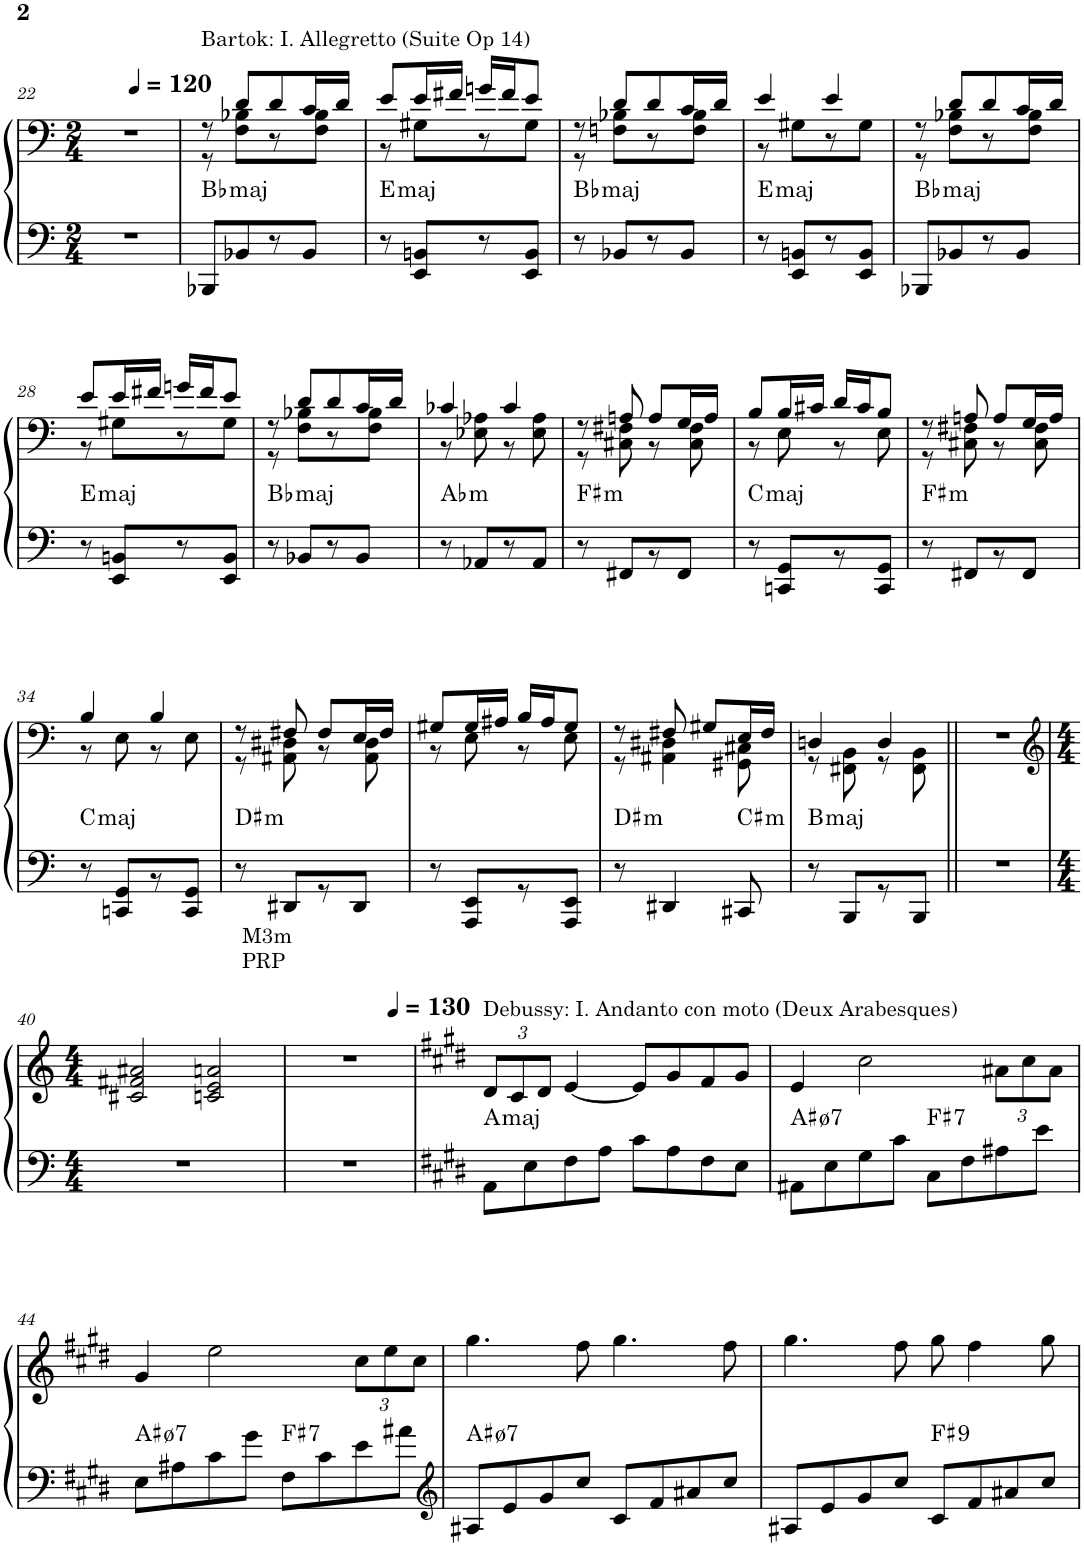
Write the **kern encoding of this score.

**kern	**kern	**harte
*part1	*part1	*part1
*staff2	*staff1	*
*I"Piano	*	*
*I'Pno.	*	*
!!LO:PB:g=z
*clefF4	*clefF4	*
*k[]	*k[]	*
*M2/4	*M2/4	*
=22	=22	=22
2r	2r	.
=23	=23	=23
*	*^	*
!	!LO:TX:a:t=Bartok&colon; I. Allegretto (Suite Op 14)	!	!LO:H:kt=maj
8BBB-X/L	8r	8r	Bb:maj
*	*MM120	*	*
8BB-X/	8d/L	8F\ 8B-X\L	.
8r	8d/	8r	.
8BB-/J	16c/L	8F\ 8B-\J	.
.	16d/JJ	.	.
=24	=24	=24	=24
!	!	!	!LO:H:kt=maj
8r	8e/L	8r	E:maj
8EE/ 8BBn/L	16e/L	8G#X\L	.
.	16f#X/JJ	.	.
8r	16gn/LL	8r	.
.	16f#/J	.	.
8EE/ 8BB/J	8e/J	8G#\J	.
=25	=25	=25	=25
!	!	!	!LO:H:kt=maj
8r	8r	8r	Bb:maj
8BB-X/L	8d/L	8Fn\ 8B-X\L	.
8r	8d/	8r	.
8BB-/J	16c/L	8F\ 8B-\J	.
.	16d/JJ	.	.
=26	=26	=26	=26
!	!	!	!LO:H:kt=maj
8r	4e/	8r	E:maj
8EE/ 8BBn/L	.	8G#X\L	.
8r	4e/	8r	.
8EE/ 8BB/J	.	8G#\J	.
=27	=27	=27	=27
!	!	!	!LO:H:kt=maj
8BBB-X/L	8r	8r	Bb:maj
8BB-X/	8d/L	8F\ 8B-X\L	.
8r	8d/	8r	.
8BB-/J	16c/L	8F\ 8B-\J	.
.	16d/JJ	.	.
!!LO:LB:g=z	!!
=28	=28	=28	=28
!	!	!	!LO:H:kt=maj
8r	8e/L	8r	E:maj
8EE/ 8BBn/L	16e/L	8G#X\L	.
.	16f#X/JJ	.	.
8r	16gn/LL	8r	.
.	16f#/J	.	.
8EE/ 8BB/J	8e/J	8G#\J	.
=29	=29	=29	=29
!	!	!	!LO:H:kt=maj
8r	8r	8r	Bb:maj
8BB-X/L	8d/L	8F\ 8B-X\L	.
8r	8d/	8r	.
8BB-/J	16c/L	8F\ 8B-\J	.
.	16d/JJ	.	.
=30	=30	=30	=30
!	!	!	!LO:H:kt=m
8r	4c-X/	8r	Ab:min
8AA-X/L	.	8E-X\ 8A-X\	.
8r	4c-/	8r	.
8AA-/J	.	8E-\ 8A-\	.
=31	=31	=31	=31
!	!	!	!LO:H:kt=m
8r	8r	8r	F#:min
8FF#X/L	8An/	8C#X\ 8F#X\	.
8r	8A/L	8r	.
8FF#/J	16G/L	8C#\ 8F#\	.
.	16A/JJ	.	.
=32	=32	=32	=32
!	!	!	!LO:H:kt=maj
8r	8B/L	8r	C:maj
8CCn/ 8GG/L	16B/L	8E\	.
.	16c#X/JJ	.	.
8r	16d/LL	8r	.
.	16c#/J	.	.
8CC/ 8GG/J	8B/J	8E\	.
=33	=33	=33	=33
!	!	!	!LO:H:kt=m
8r	8r	8r	F#:min
8FF#X/L	8An/	8C#X\ 8F#X\	.
8r	8A/L	8r	.
8FF#/J	16G/L	8C#\ 8F#\	.
.	16A/JJ	.	.
!!LO:LB:g=z	!!
=34	=34	=34	=34
!	!	!	!LO:H:kt=maj
8r	4B/	8r	C:maj
8CCn/ 8GG/L	.	8E\	.
8r	4B/	8r	.
8CC/ 8GG/J	.	8E\	.
=35	=35	=35	=35
!	!	!	!LO:H:kt=m
8r	8r	8r	D#:min
!LO:TX:b:t=M3m	!	!	!
!LO:TX:b:t=PRP	!	!	!
8DD#X/L	8F#X/	8AA#X\ 8D#X\	.
8r	8F#/L	8r	.
8DD#/J	16E/L	8AA#\ 8D#\	.
.	16F#/JJ	.	.
=36	=36	=36	=36
8r	8G#X/L	8r	.
8AAA/ 8EE/L	16G#/L	8E\	.
.	16A#X/JJ	.	.
8r	16B/LL	8r	.
.	16A#/J	.	.
8AAA/ 8EE/J	8G#/J	8E\	.
=37	=37	=37	=37
!	!	!	!LO:H:kt=m
8r	8r	8r	D#:min
4DD#X/	8F#X/	4AA#X\ 4D#X\	.
.	8G#X/L	.	.
!	!	!	!LO:H:kt=m
8CC#X/	16E/L	8GG#X\ 8C#X\	C#:min
.	16F#/JJ	.	.
=38	=38	=38	=38
!	!	!	!LO:H:kt=maj
8r	4Dn/	8r	B:maj
8BBB/L	.	8FF#X\ 8BB\	.
8r	4D/	8r	.
8BBB/J	.	8FF#\ 8BB\	.
*	*v	*v	*
=39||	=39||	=39||
2r	2r	.
!!LO:LB:g=z
=40	=40	=40
*	*clefG2	*
*M4/4	*M4/4	*
1r	2c#X/ 2f#X/ 2a#X/	.
.	2cn/ 2e/ 2an/	.
=41	=41	=41
1r	1r	.
=42	=42	=42
*k[f#c#g#d#]	*k[f#c#g#d#]	*
*	*Xbrackettup	*
*	*MM130	*
!	!LO:TX:a:t=Debussy&colon; I. Andanto con moto (Deux Arabesques)	!LO:H:kt=maj
8AA\L	12d#/L	A:maj
.	12c#/	.
8E\	.	.
.	12d#/J	.
8F#\	[4e/	.
8A\J	.	.
8c#\L	8e/L]	.
8A\	8g#/	.
8F#\	8f#/	.
8E\J	8g#/J	.
=43	=43	=43
!	!	!LO:H:kt=7
*	*^	*
8AA#X\L	4e/	2ryy	A#:hdim7
8E\	.	.	.
8G#\	2cc#\	.	.
8c#\J	.	.	.
!	!	!	!LO:H:kt=7
8C#\L	.	2ryy	F#:7
8F#\	.	.	.
8A#X\	12a#X\L	.	.
.	12cc#\	.	.
8e\J	.	.	.
.	12a#\J	.	.
!!LO:LB:g=z	!!
=44	=44	=44	=44
!	!	!	!LO:H:kt=7
8E\L	4g#/	2ryy	A#:hdim7
8A#X\	.	.	.
8c#\	2ee\	.	.
8g#\J	.	.	.
!	!	!	!LO:H:kt=7
8F#\L	.	2ryy	F#:7
8c#\	.	.	.
8e\	12cc#\L	.	.
.	12ee\	.	.
8a#X\J	.	.	.
.	12cc#\J	.	.
*	*v	*v	*
=45	=45	=45
*clefG2	*	*
*	*^	*
!	!	!	!LO:H:kt=7
*	*v	*v	*
8A#X/L	4.gg#\	A#:hdim7
8e/	.	.
8g#/	.	.
8cc#/J	8ff#\	.
8c#/L	4.gg#\	.
8f#/	.	.
8a#X/	.	.
8cc#/J	8ff#\	.
=46	=46	=46
8A#X/L	4.gg#\	.
8e/	.	.
8g#/	.	.
8cc#/J	8ff#\	.
!	!	!LO:H:kt=9
8c#/L	8gg#\	F#:9
8f#/	4ff#\	.
8a#X/	.	.
8cc#/J	8gg#\	.
=	=	=
*-	*-	*-
